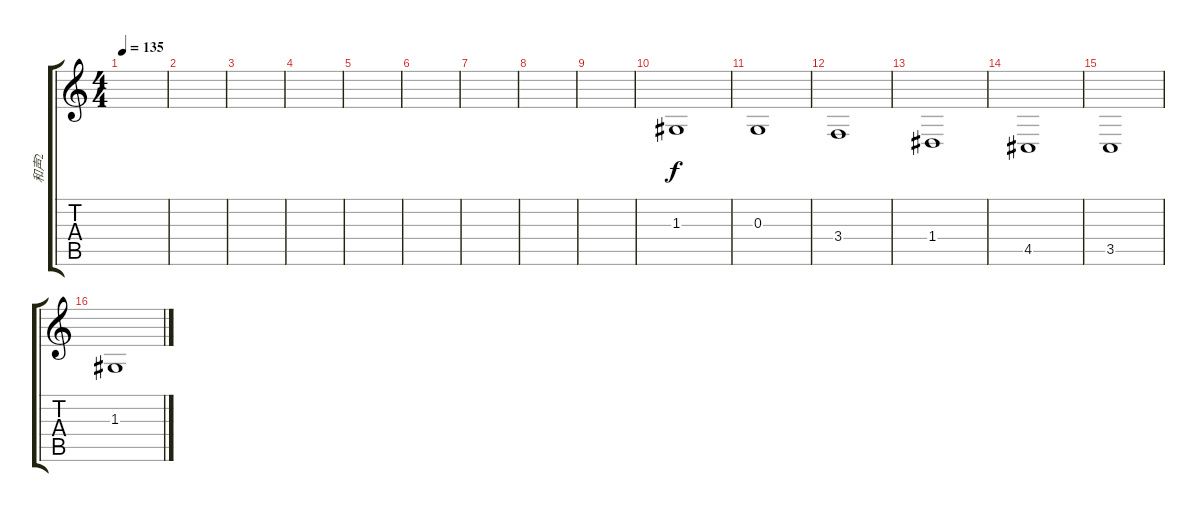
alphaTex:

\track ("和声2" "和声2") {instrument fx7echoes}
\staff {score tabs}
\tuning (E4 B3 G3 D3 A2 E2) {hide}
\ts (4 4)
\tempo 135
\clef g2
\ks c
|
|
|
|
|
|
|
|
|
1.3.1 |
0.3.1 |
3.4.1 |
1.4.1 |
4.5.1 |
3.5.1 |
1.3.1
